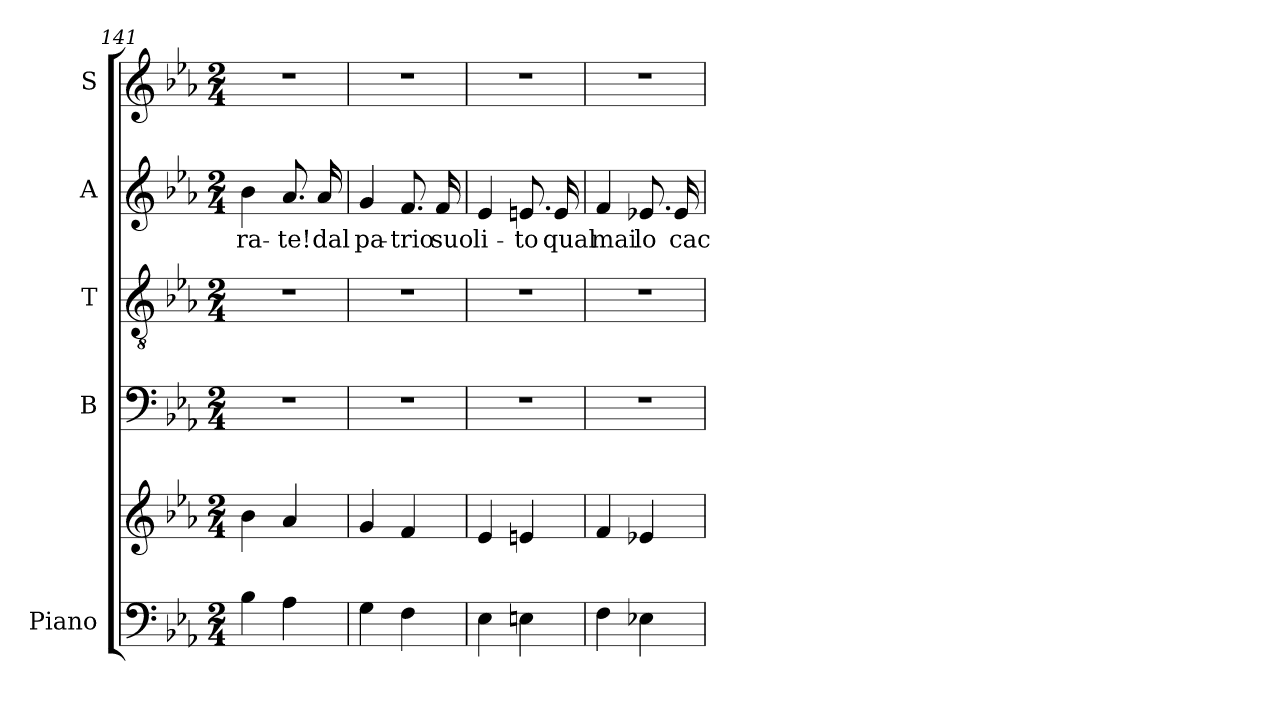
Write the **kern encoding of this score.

**kern	**kern	**kern	**kern	**kern	**text	**kern
*part5	*part5	*part4	*part3	*part2	*part2	*part1
*staff6	*staff5	*staff4	*staff3	*staff2	*staff2	*staff1
*I"Piano	*	*I"B	*I"T	*I"A	*	*I"S
*I'Pno	*	*I'B	*I'T	*I'A	*	*I'S
*clefF4	*clefG2	*clefF4	*clefGv2	*clefG2	*	*clefG2
*k[b-e-a-]	*k[b-e-a-]	*k[b-e-a-]	*k[b-e-a-]	*k[b-e-a-]	*	*k[b-e-a-]
*M2/4	*M2/4	*M2/4	*M2/4	*M2/4	*	*M2/4
=141	=141	=141	=141	=141	=141	=141
!	!	!	!	!	!LO:LY:b	!
4B-\	4b-\	2r	2r	4b-\	-ra-	2r
!	!	!	!	!	!LO:LY:b	!
4A-\	4a-/	.	.	8.a-/	-te!	.
!	!	!	!	!	!LO:LY:b	!
.	.	.	.	16a-/	dal	.
=142	=142	=142	=142	=142	=142	=142
!	!	!	!	!	!LO:LY:b	!
4G\	4g/	2r	2r	4g/	pa-	2r
!	!	!	!	!	!LO:LY:b	!
4F\	4f/	.	.	8.f/	-trio	.
!	!	!	!	!	!LO:LY:b	!
.	.	.	.	16f/	suo	.
=143	=143	=143	=143	=143	=143	=143
!	!	!	!	!	!LO:LY:b	!
4E-\	4e-/	2r	2r	4e-/	li-	2r
!	!	!	!	!	!LO:LY:b	!
4En\	4en/	.	.	8.en/	-to	.
!	!	!	!	!	!LO:LY:b	!
.	.	.	.	16e/	qual	.
=144	=144	=144	=144	=144	=144	=144
!	!	!	!	!	!LO:LY:b	!
4F\	4f/	2r	2r	4f/	mai	2r
!	!	!	!	!	!LO:LY:b	!
4E-X\	4e-X/	.	.	8.e-X/	lo	.
!	!	!	!	!	!LO:LY:b	!
.	.	.	.	16e-/	cac-	.
=	=	=	=	=	=	=
*-	*-	*-	*-	*-	*-	*-
